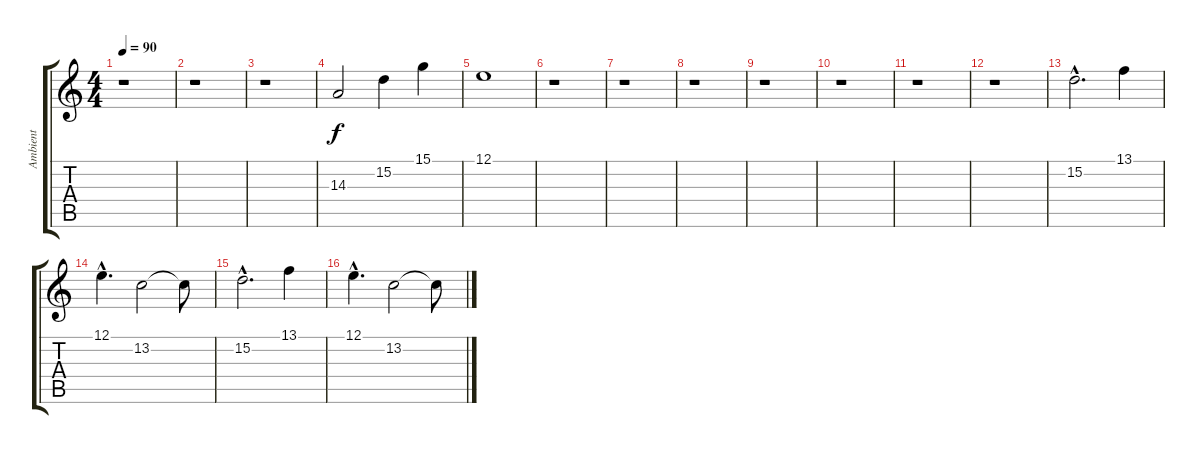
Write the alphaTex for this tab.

\track ("Ambient" "Ambient") {instrument pad2warm}
\staff {score tabs}
\tuning (E4 B3 G3 D3 A2 E2) {hide}
\ts (4 4)
\tempo 90
\clef g2
\ks c
r.1{dy f} |
r.1 |
r.1 |
14.3.2 15.2.4 15.1.4 |
12.1.1 |
r.1 |
r.1 |
r.1 |
r.1 |
r.1 |
r.1 |
r.1 |
15.2{hac}.2{d} 13.1.4 |
12.1{hac}.4{d} 13.2.2 13.2{t}.8 |
15.2{hac}.2{d} 13.1.4 |
12.1{hac}.4{d} 13.2.2 13.2{t}.8
